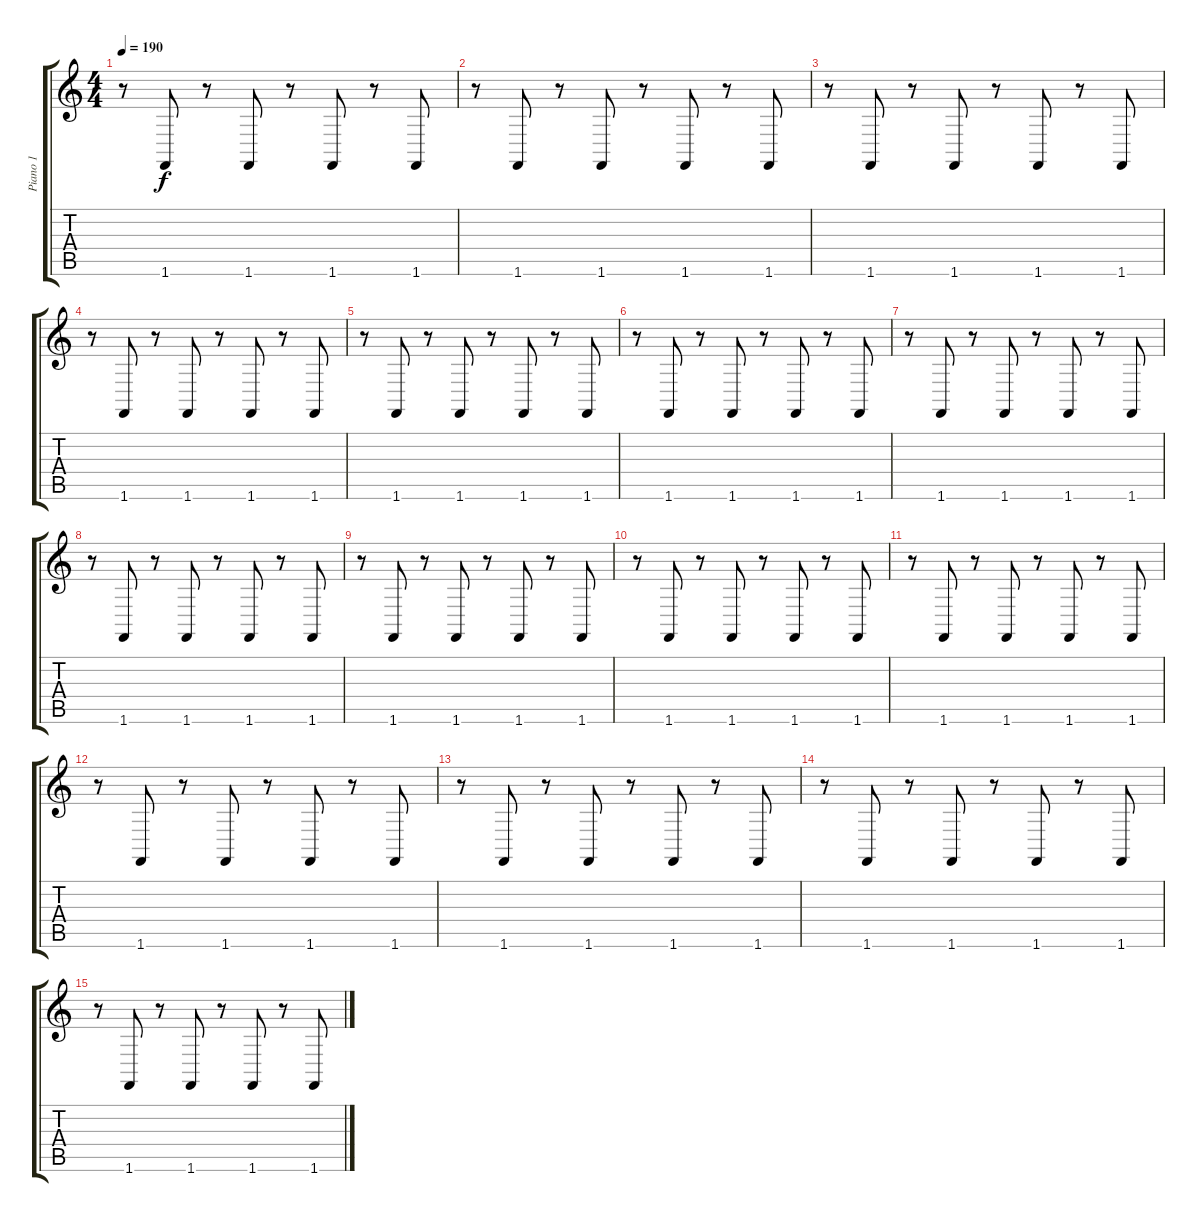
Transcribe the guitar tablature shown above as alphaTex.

\track ("Piano 1" "Piano 1") {instrument acousticgrandpiano}
\staff {score tabs}
\tuning (E4 B3 G3 D3 A2 E2) {hide}
\ts (4 4)
\tempo 190
\clef g2
\ks c
r.8{dy f} 1.6.8 r.8 1.6.8 r.8 1.6.8 r.8 1.6.8 |
r.8 1.6.8 r.8 1.6.8 r.8 1.6.8 r.8 1.6.8 |
r.8 1.6.8 r.8 1.6.8 r.8 1.6.8 r.8 1.6.8 |
r.8 1.6.8 r.8 1.6.8 r.8 1.6.8 r.8 1.6.8 |
r.8 1.6.8 r.8 1.6.8 r.8 1.6.8 r.8 1.6.8 |
r.8 1.6.8 r.8 1.6.8 r.8 1.6.8 r.8 1.6.8 |
r.8 1.6.8 r.8 1.6.8 r.8 1.6.8 r.8 1.6.8 |
r.8 1.6.8 r.8 1.6.8 r.8 1.6.8 r.8 1.6.8 |
r.8 1.6.8 r.8 1.6.8 r.8 1.6.8 r.8 1.6.8 |
r.8 1.6.8 r.8 1.6.8 r.8 1.6.8 r.8 1.6.8 |
r.8 1.6.8 r.8 1.6.8 r.8 1.6.8 r.8 1.6.8 |
r.8 1.6.8 r.8 1.6.8 r.8 1.6.8 r.8 1.6.8 |
r.8 1.6.8 r.8 1.6.8 r.8 1.6.8 r.8 1.6.8 |
r.8 1.6.8 r.8 1.6.8 r.8 1.6.8 r.8 1.6.8 |
r.8 1.6.8 r.8 1.6.8 r.8 1.6.8 r.8 1.6.8
